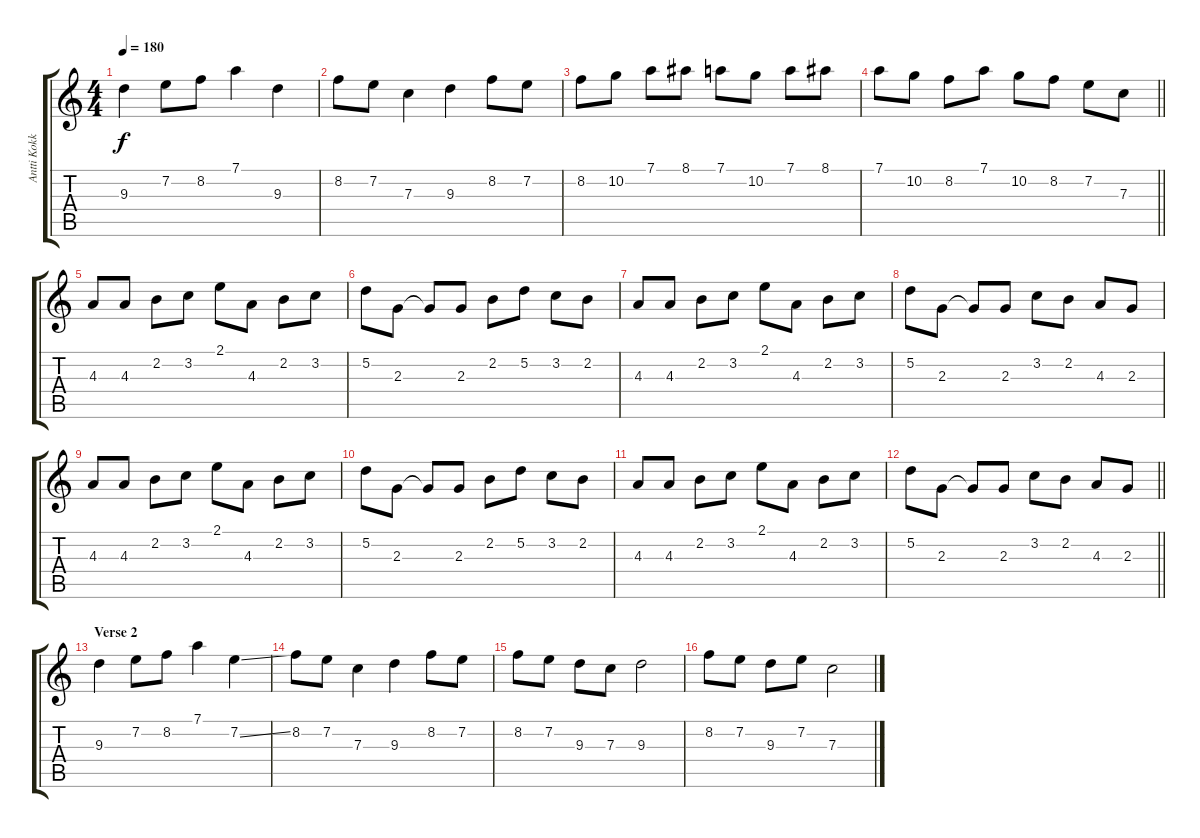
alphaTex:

\track ("Antti Kokko - Lead Guitar" "Antti Kokk") {instrument distortionguitar}
\staff {score tabs}
\tuning (D4 A3 F3 C3 G2 D2) {hide}
\ts (4 4)
\tempo 180
\clef g2
\ks c
9.3.4{dy f} 7.2.8 8.2.8 7.1.4 9.3.4 |
8.2.8 7.2.8 7.3.4 9.3.4 8.2.8 7.2.8 |
8.2.8 10.2.8 7.1.8 8.1.8 7.1.8 10.2.8 7.1.8 8.1.8 |
\barLineRight lightlight
7.1.8 10.2.8 8.2.8 7.1.8 10.2.8 8.2.8 7.2.8 7.3.8 |
\section ("" "")
4.3.8 4.3.8 2.2.8 3.2.8 2.1.8 4.3.8 2.2.8 3.2.8 |
5.2.8 2.3.8 2.3{t}.8 2.3.8 2.2.8 5.2.8 3.2.8 2.2.8 |
4.3.8 4.3.8 2.2.8 3.2.8 2.1.8 4.3.8 2.2.8 3.2.8 |
5.2.8 2.3.8 2.3{t}.8 2.3.8 3.2.8 2.2.8 4.3.8 2.3.8 |
4.3.8 4.3.8 2.2.8 3.2.8 2.1.8 4.3.8 2.2.8 3.2.8 |
5.2.8 2.3.8 2.3{t}.8 2.3.8 2.2.8 5.2.8 3.2.8 2.2.8 |
4.3.8 4.3.8 2.2.8 3.2.8 2.1.8 4.3.8 2.2.8 3.2.8 |
\barLineRight lightlight
5.2.8 2.3.8 2.3{t}.8 2.3.8 3.2.8 2.2.8 4.3.8 2.3.8 |
\section ("" "Verse 2")
9.3.4 7.2.8 8.2.8 7.1.4 7.2{ss}.4 |
8.2.8 7.2.8 7.3.4 9.3.4 8.2.8 7.2.8 |
8.2.8 7.2.8 9.3.8 7.3.8 9.3.2 |
8.2.8 7.2.8 9.3.8 7.2.8 7.3.2
